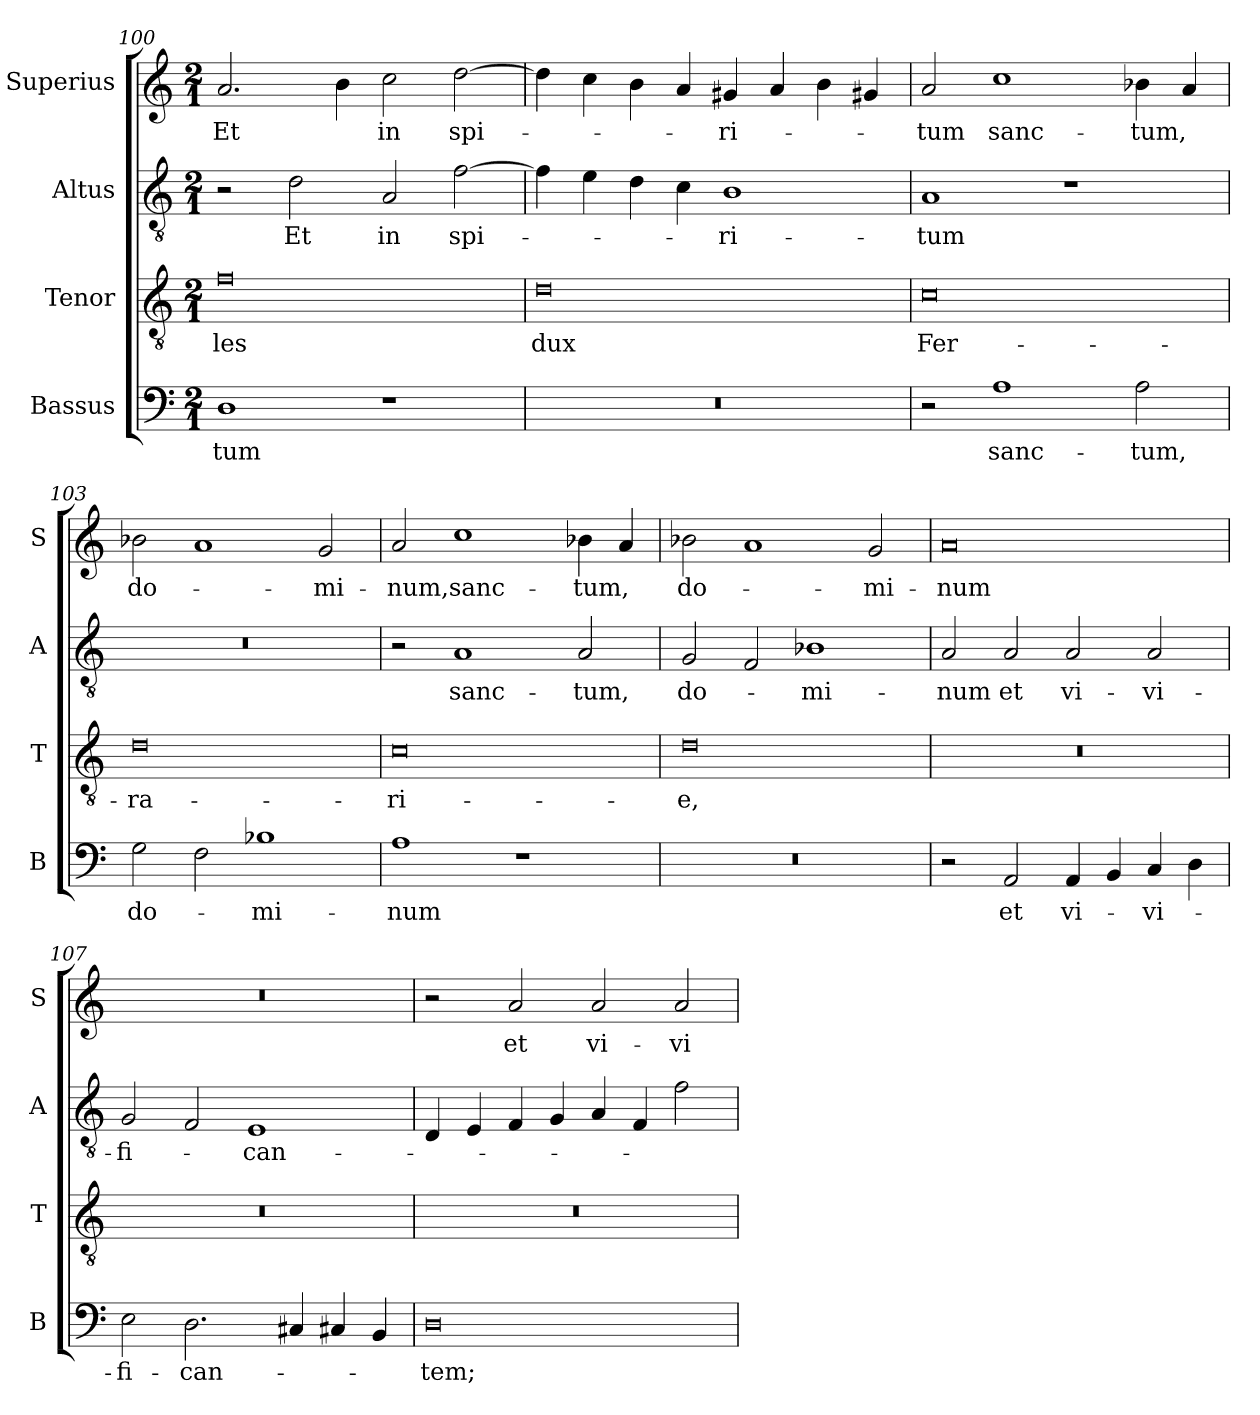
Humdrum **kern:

**kern	**text	**kern	**text	**kern	**text	**kern	**text
*part4	*part4	*part3	*part3	*part2	*part2	*part1	*part1
*staff4	*staff4	*staff3	*staff3	*staff2	*staff2	*staff1	*staff1
*I"Bassus	*	*I"Tenor	*	*I"Altus	*	*I"Superius	*
*I'B	*	*I'T	*	*I'A	*	*I'S	*
*clefF4	*	*clefGv2	*	*clefGv2	*	*clefG2	*
*k[]	*	*k[]	*	*k[]	*	*k[]	*
*M2/1	*	*M2/1	*	*M2/1	*	*M2/1	*
=100	=100	=100	=100	=100	=100	=100	=100
1D	-tum	0f	-les	2r	.	2.a/	Et
.	.	.	.	2d\	Et	.	.
.	.	.	.	.	.	4b\	.
1r	.	.	.	2A/	in	2cc\	in
.	.	.	.	[2f\	spi-	[2dd\	spi-
=101	=101	=101	=101	=101	=101	=101	=101
0r	.	0d	dux	4f\]	.	4dd\]	.
.	.	.	.	4e\	.	4cc\	.
.	.	.	.	4d\	.	4b\	.
.	.	.	.	4c\	.	4a/	.
.	.	.	.	1B	-ri-	4g#X/	-ri-
.	.	.	.	.	.	4a/	.
.	.	.	.	.	.	4b\	.
.	.	.	.	.	.	4g#X/	.
=102	=102	=102	=102	=102	=102	=102	=102
2r	.	0c	Fer-	1A	-tum	2a/	-tum
1A	sanc-	.	.	.	.	1cc	sanc-
.	.	.	.	1r	.	.	.
2A\	-tum,	.	.	.	.	4b-X\	-tum,
.	.	.	.	.	.	4a/	.
=103	=103	=103	=103	=103	=103	=103	=103
2G\	do-	0d	-ra-	0r	.	2b-X\	do-
2F\	.	.	.	.	.	1a	.
1B-X	-mi-	.	.	.	.	.	.
.	.	.	.	.	.	2g/	-mi-
=104	=104	=104	=104	=104	=104	=104	=104
1A	-num	0c	-ri-	2r	.	2a/	-num,
.	.	.	.	1A	sanc-	1cc	sanc-
1r	.	.	.	.	.	.	.
.	.	.	.	2A/	-tum,	4b-X\	-tum,
.	.	.	.	.	.	4a/	.
=105	=105	=105	=105	=105	=105	=105	=105
0r	.	0d	-e,	2G/	do-	2b-X\	do-
.	.	.	.	2F/	.	1a	.
.	.	.	.	1B-X	-mi-	.	.
.	.	.	.	.	.	2g/	-mi-
=106	=106	=106	=106	=106	=106	=106	=106
2r	.	0r	.	2A/	-num	0a	-num
2AA/	et	.	.	2A/	et	.	.
4AA/	vi-	.	.	2A/	vi-	.	.
4BB/	.	.	.	.	.	.	.
4C/	-vi-	.	.	2A/	-vi-	.	.
4D\	.	.	.	.	.	.	.
=107	=107	=107	=107	=107	=107	=107	=107
2E\	-fi-	0r	.	2G/	-fi-	0r	.
2.D\	-can-	.	.	2F/	.	.	.
.	.	.	.	1E	-can-	.	.
4C#X/	.	.	.	.	.	.	.
4C#X/	.	.	.	.	.	.	.
4BB/	.	.	.	.	.	.	.
=108	=108	=108	=108	=108	=108	=108	=108
0D	-tem;	0r	.	4D/	.	2r	.
.	.	.	.	4E/	.	.	.
.	.	.	.	4F/	.	2a/	et
.	.	.	.	4G/	.	.	.
.	.	.	.	4A/	.	2a/	vi-
.	.	.	.	4F/	.	.	.
.	.	.	.	2f\	.	2a/	-vi-
=	=	=	=	=	=	=	=
*-	*-	*-	*-	*-	*-	*-	*-
